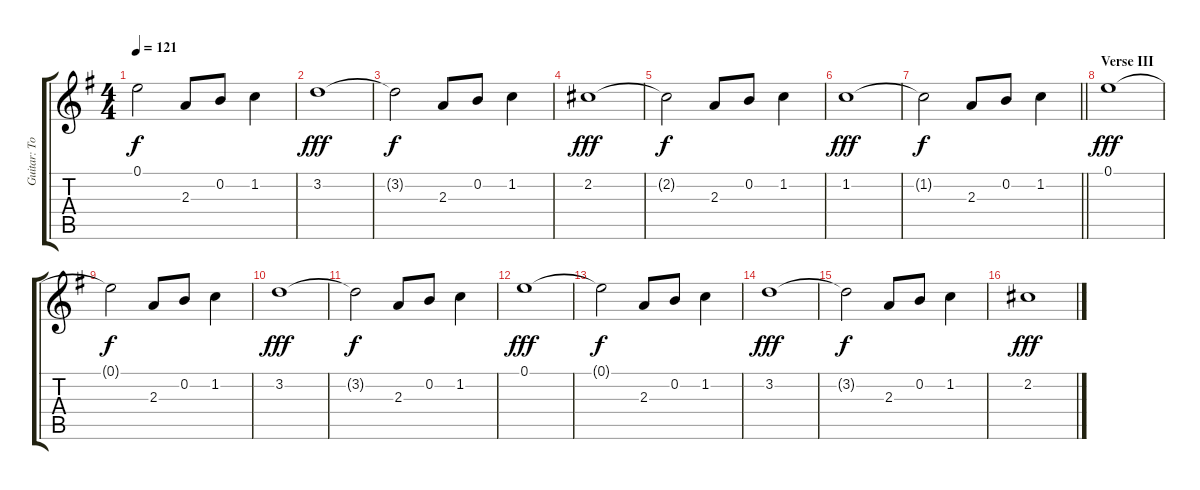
\track ("Guitar: Tony" "Guitar: To") {instrument overdrivenguitar}
\staff {score tabs}
\tuning (E4 B3 G3 D3 A2 E2) {hide}
\ts (4 4)
\tempo 121
\clef g2
\ks g
0.1{t}.2{dy f} 2.3.8 0.2.8 1.2.4 |
3.2.1{dy fff} |
3.2{t}.2{dy f} 2.3.8 0.2.8 1.2.4 |
2.2.1{dy fff} |
2.2{t}.2{dy f} 2.3.8 0.2.8 1.2.4 |
1.2.1{dy fff} |
\barLineRight lightlight
1.2{t}.2{dy f} 2.3.8 0.2.8 1.2.4 |
\section ("" "Verse III")
0.1.1{dy fff} |
0.1{t}.2{dy f} 2.3.8 0.2.8 1.2.4 |
3.2.1{dy fff} |
3.2{t}.2{dy f} 2.3.8 0.2.8 1.2.4 |
0.1.1{dy fff} |
0.1{t}.2{dy f} 2.3.8 0.2.8 1.2.4 |
3.2.1{dy fff} |
3.2{t}.2{dy f} 2.3.8 0.2.8 1.2.4 |
2.2.1{dy fff}
